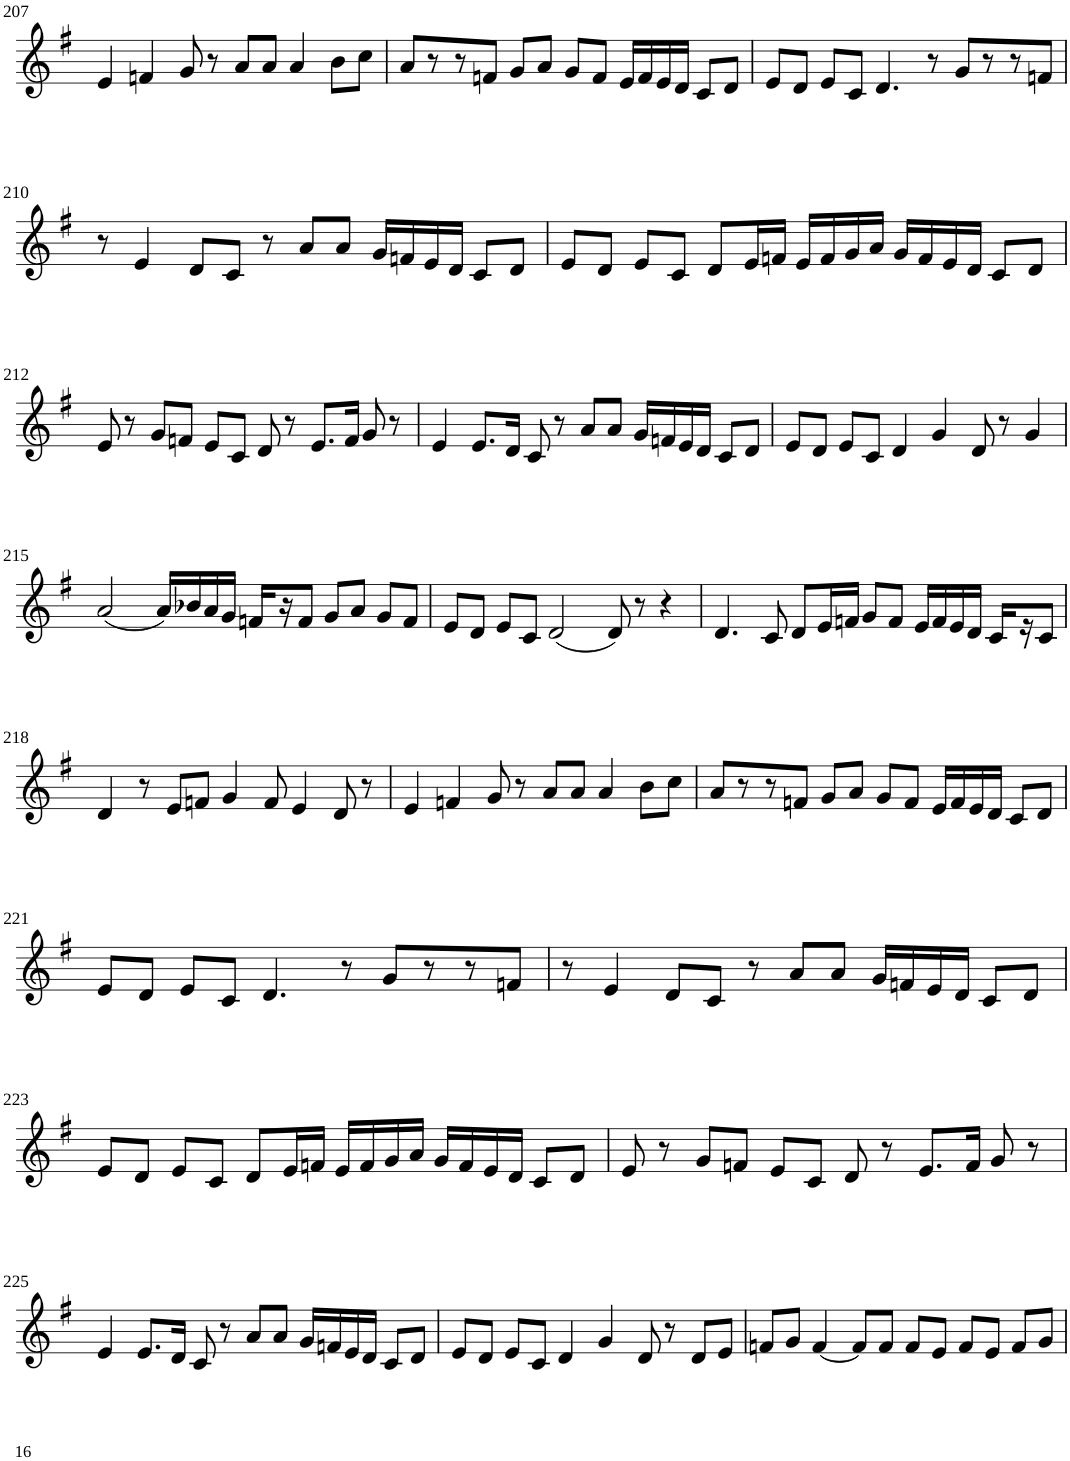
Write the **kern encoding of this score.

**kern
*part1
*staff1
*I"Violin
!!LO:PB:g=z
*clefG2
*k[f#]
*G:
*M6/4
=207
4e/
4fn/
8g/
8r
8a/L
8a/J
4a/
8b\L
8cc\J
=208
8a/L
8r
8r
8fn/J
8g/L
8a/J
8g/L
8f/J
16e/LL
16f/
16e/
16d/JJ
8c/L
8d/J
=209
8e/L
8d/J
8e/L
8c/J
4.d/
8r
8g/L
8r
8r
8fn/J
!!LO:LB:g=z
=210
8r
4e/
8d/L
8c/J
8r
8a/L
8a/J
16g/LL
16fn/
16e/
16d/JJ
8c/L
8d/J
=211
8e/L
8d/J
8e/L
8c/J
8d/L
16e/L
16fn/JJ
16e/LL
16f/
16g/
16a/JJ
16g/LL
16f/
16e/
16d/JJ
8c/L
8d/J
!!LO:LB:g=z
=212
8e/
8r
8g/L
8fn/J
8e/L
8c/J
8d/
8r
8.e/L
16f/Jk
8g/
8r
=213
4e/
8.e/L
16d/Jk
8c/
8r
8a/L
8a/J
16g/LL
16fn/
16e/
16d/JJ
8c/L
8d/J
=214
8e/L
8d/J
8e/L
8c/J
4d/
4g/
8d/
8r
4g/
!!LO:LB:g=z
=215
(2a/
16a/LL)
16b-X/
16a/
16g/JJ
16fn/LL
16r
8f/J
8g/L
8a/J
8g/L
8f/J
=216
8e/L
8d/J
8e/L
8c/J
(2d/
8d/)
8r
4r
=217
4.d/
8c/
8d/L
16e/L
16fn/JJ
8g/L
8f/J
16e/LL
16f/
16e/
16d/JJ
16c/LL
16r
8c/J
!!LO:LB:g=z
=218
4d/
8r
8e/L
8fn/J
4g/
8f/
4e/
8d/
8r
=219
4e/
4fn/
8g/
8r
8a/L
8a/J
4a/
8b\L
8cc\J
=220
8a/L
8r
8r
8fn/J
8g/L
8a/J
8g/L
8f/J
16e/LL
16f/
16e/
16d/JJ
8c/L
8d/J
!!LO:LB:g=z
=221
8e/L
8d/J
8e/L
8c/J
4.d/
8r
8g/L
8r
8r
8fn/J
=222
8r
4e/
8d/L
8c/J
8r
8a/L
8a/J
16g/LL
16fn/
16e/
16d/JJ
8c/L
8d/J
!!LO:LB:g=z
=223
8e/L
8d/J
8e/L
8c/J
8d/L
16e/L
16fn/JJ
16e/LL
16f/
16g/
16a/JJ
16g/LL
16f/
16e/
16d/JJ
8c/L
8d/J
=224
8e/
8r
8g/L
8fn/J
8e/L
8c/J
8d/
8r
8.e/L
16f/Jk
8g/
8r
!!LO:LB:g=z
=225
4e/
8.e/L
16d/Jk
8c/
8r
8a/L
8a/J
16g/LL
16fn/
16e/
16d/JJ
8c/L
8d/J
=226
8e/L
8d/J
8e/L
8c/J
4d/
4g/
8d/
8r
8d/L
8e/J
=227
8fn/L
8g/J
[4f/
8f/L]
8f/J
8f/L
8e/J
8f/L
8e/J
8f/L
8g/J
=
*-
